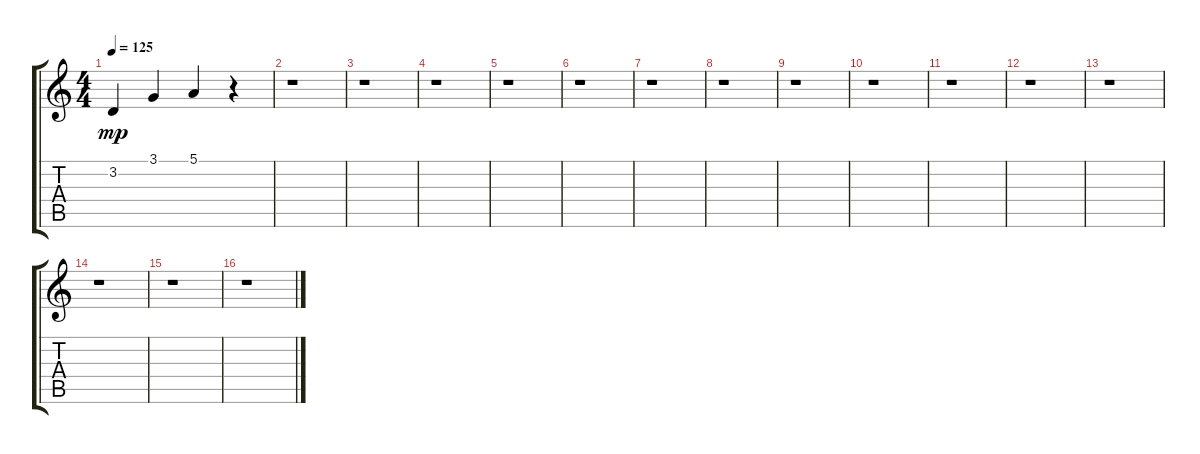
\track "" {instrument electricgrandpiano}
\staff {score tabs}
\tuning (E4 B3 G3 D3 A2 E2) {hide}
\ts (4 4)
\tempo 125
\clef g2
\ks c
3.2.4{dy mp} 3.1.4 5.1.4 r.4 |
r.1 |
r.1 |
r.1 |
r.1 |
r.1 |
r.1 |
r.1 |
r.1 |
r.1 |
r.1 |
r.1 |
r.1 |
r.1 |
r.1 |
r.1
